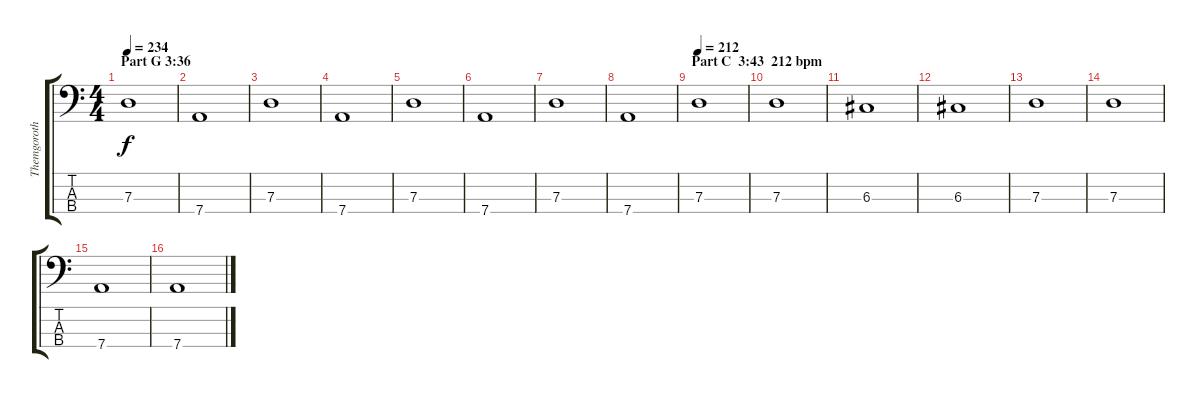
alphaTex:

\track ("Themgoroth" "Themgoroth") {instrument electricbassfinger}
\staff {score tabs}
\tuning (F2 C2 G1 D1) {hide}
\ts (4 4)
\section ("" "Part G 3:36")
\tempo 234
\clef f4
\ks c
7.3.1{dy f} |
7.4.1 |
7.3.1 |
7.4.1 |
7.3.1 |
7.4.1 |
7.3.1 |
7.4.1 |
\section ("" "Part C  3:43  212 bpm")
\tempo 212
7.3.1 |
7.3.1 |
6.3.1 |
6.3.1 |
7.3.1 |
7.3.1 |
7.4.1 |
7.4.1
